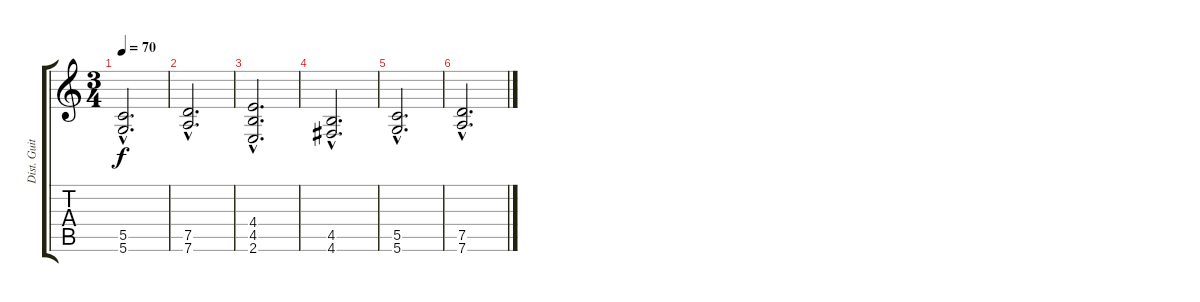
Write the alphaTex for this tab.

\track ("Dist. Guitar" "Dist. Guit") {instrument distortionguitar}
\staff {score tabs}
\tuning (D4 A3 F3 C3 G2 D2) {hide}
\ts (3 4)
\tempo 70
\clef g2
\ks c
(5.5{hac} 5.6{hac}).2{d dy f} |
(7.5{hac} 7.6{hac}).2{d} |
(4.4{hac} 4.5{hac} 2.6{hac}).2{d} |
(4.5{hac} 4.6{hac}).2{d} |
(5.5{hac} 5.6{hac}).2{d} |
(7.5{hac} 7.6{hac}).2{d}
